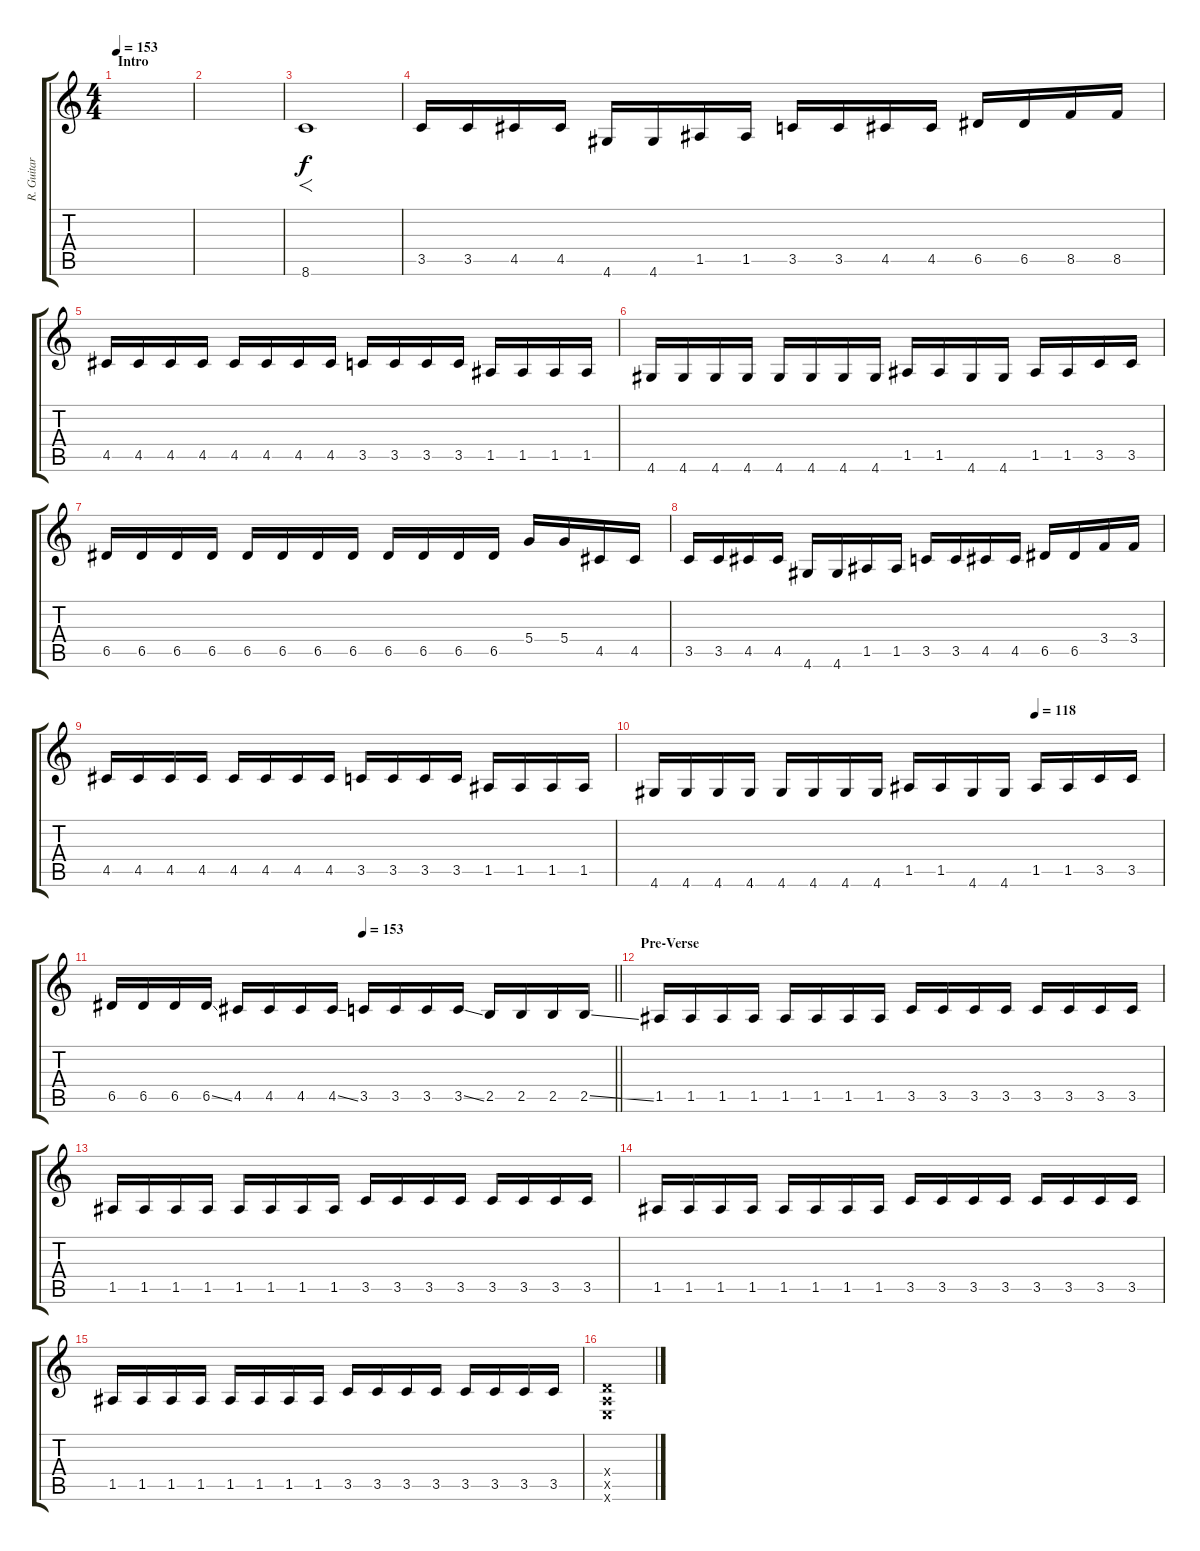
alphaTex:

\track ("R. Guitar 2" "R. Guitar ") {instrument distortionguitar}
\staff {score tabs}
\tuning (E4 B3 G3 D3 A2 E2) {hide}
\ts (4 4)
\section ("" "Intro")
\tempo 153
\clef g2
\ks c
|
|
8.6.1{f} |
3.5.16{dy f} 3.5.16 4.5.16 4.5.16 4.6.16 4.6.16 1.5.16 1.5.16 3.5.16 3.5.16 4.5.16 4.5.16 6.5.16 6.5.16 8.5.16 8.5.16 |
4.5.16 4.5.16 4.5.16 4.5.16 4.5.16 4.5.16 4.5.16 4.5.16 3.5.16 3.5.16 3.5.16 3.5.16 1.5.16 1.5.16 1.5.16 1.5.16 |
4.6.16 4.6.16 4.6.16 4.6.16 4.6.16 4.6.16 4.6.16 4.6.16 1.5.16 1.5.16 4.6.16 4.6.16 1.5.16 1.5.16 3.5.16 3.5.16 |
6.5.16 6.5.16 6.5.16 6.5.16 6.5.16 6.5.16 6.5.16 6.5.16 6.5.16 6.5.16 6.5.16 6.5.16 5.4.16 5.4.16 4.5.16 4.5.16 |
3.5.16 3.5.16 4.5.16 4.5.16 4.6.16 4.6.16 1.5.16 1.5.16 3.5.16 3.5.16 4.5.16 4.5.16 6.5.16 6.5.16 3.4.16 3.4.16 |
4.5.16 4.5.16 4.5.16 4.5.16 4.5.16 4.5.16 4.5.16 4.5.16 3.5.16 3.5.16 3.5.16 3.5.16 1.5.16 1.5.16 1.5.16 1.5.16 |
\tempo (118 0.75)
4.6.16 4.6.16 4.6.16 4.6.16 4.6.16 4.6.16 4.6.16 4.6.16 1.5.16 1.5.16 4.6.16 4.6.16 1.5.16 1.5.16 3.5.16 3.5.16 |
\tempo (153 0.5)
\barLineRight lightlight
6.5.16 6.5.16 6.5.16 6.5{ss}.16 4.5.16 4.5.16 4.5.16 4.5{ss}.16 3.5.16 3.5.16 3.5.16 3.5{ss}.16 2.5.16 2.5.16 2.5.16 2.5{ss}.16 |
\section ("" "Pre-Verse")
1.5.16 1.5.16 1.5.16 1.5.16 1.5.16 1.5.16 1.5.16 1.5.16 3.5.16 3.5.16 3.5.16 3.5.16 3.5.16 3.5.16 3.5.16 3.5.16 |
1.5.16 1.5.16 1.5.16 1.5.16 1.5.16 1.5.16 1.5.16 1.5.16 3.5.16 3.5.16 3.5.16 3.5.16 3.5.16 3.5.16 3.5.16 3.5.16 |
1.5.16 1.5.16 1.5.16 1.5.16 1.5.16 1.5.16 1.5.16 1.5.16 3.5.16 3.5.16 3.5.16 3.5.16 3.5.16 3.5.16 3.5.16 3.5.16 |
1.5.16 1.5.16 1.5.16 1.5.16 1.5.16 1.5.16 1.5.16 1.5.16 3.5.16 3.5.16 3.5.16 3.5.16 3.5.16 3.5.16 3.5.16 3.5.16 |
(0.4{x} 0.5{x} 0.6{x}).1
